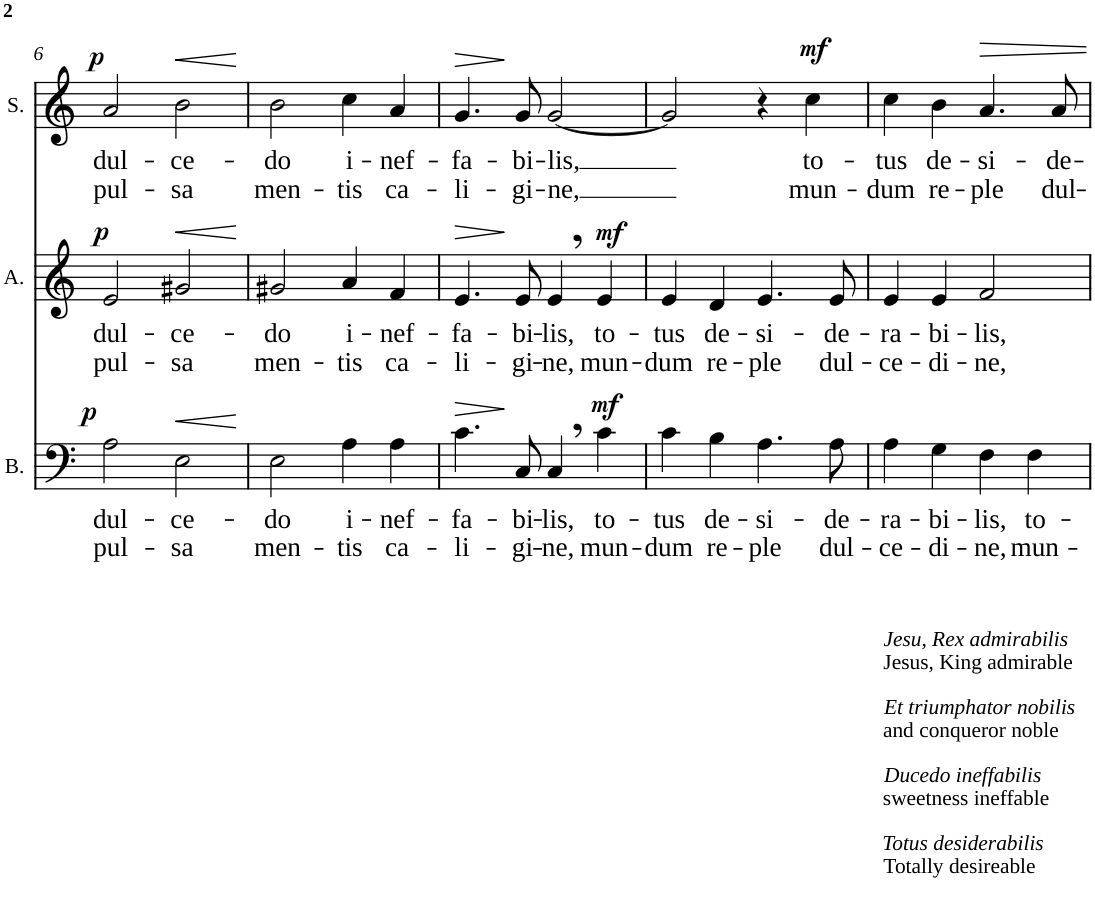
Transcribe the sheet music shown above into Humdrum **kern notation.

**kern	**text	**text	**dynam	**kern	**text	**text	**dynam	**kern	**text	**text	**dynam
*part3	*part3	*part3	*part3	*part2	*part2	*part2	*part2	*part1	*part1	*part1	*part1
*staff3	*staff3	*staff3	*staff3	*staff2	*staff2	*staff2	*staff2	*staff1	*staff1	*staff1	*staff1
*I"Bass	*	*	*	*I"Alto	*	*	*	*I"Soprano	*	*	*
*I'B.	*	*	*	*I'A.	*	*	*	*I'S.	*	*	*
!!LO:PB:g=z
*clefF4	*	*	*	*clefG2	*	*	*	*clefG2	*	*	*
*k[]	*	*	*	*k[]	*	*	*	*k[]	*	*	*
*M4/4	*	*	*	*M4/4	*	*	*	*M4/4	*	*	*
*met(c)	*	*	*	*met(c)	*	*	*	*met(c)	*	*	*
=6	=6	=6	=6	=6	=6	=6	=6	=6	=6	=6	=6
!	!LO:LY:b	!LO:LY:b	!LO:DY:a	!	!LO:LY:b	!LO:LY:b	!LO:DY:a	!	!LO:LY:b	!LO:LY:b	!LO:DY:a
2A\	dul-	pul-	p	2e/	dul-	pul-	p	2a/	dul-	pul-	p
!	!LO:LY:b	!LO:LY:b	!LO:HP:b	!	!LO:LY:b	!LO:LY:b	!LO:HP:b	!	!LO:LY:b	!LO:LY:b	!LO:HP:b
2E\	-ce-	-sa	<	2g#X/	-ce-	-sa	<	2b\	-ce-	-sa	<
.	.	.	[	.	.	.	[	.	.	.	[
=7	=7	=7	=7	=7	=7	=7	=7	=7	=7	=7	=7
!	!LO:LY:b	!LO:LY:b	!	!	!LO:LY:b	!LO:LY:b	!	!	!LO:LY:b	!LO:LY:b	!
2E\	-do	men-	.	2g#X/	-do	men-	.	2b\	-do	men-	.
!	!LO:LY:b	!LO:LY:b	!	!	!LO:LY:b	!LO:LY:b	!	!	!LO:LY:b	!LO:LY:b	!
4A\	i-	-tis	.	4a/	i-	-tis	.	4cc\	i-	-tis	.
!	!LO:LY:b	!LO:LY:b	!	!	!LO:LY:b	!LO:LY:b	!	!	!LO:LY:b	!LO:LY:b	!
4A\	-nef-	ca-	.	4f/	-nef-	ca-	.	4a/	-nef-	ca-	.
=8	=8	=8	=8	=8	=8	=8	=8	=8	=8	=8	=8
!	!LO:LY:b	!LO:LY:b	!LO:HP:b	!	!LO:LY:b	!LO:LY:b	!LO:HP:b	!	!LO:LY:b	!LO:LY:b	!LO:HP:b
4.c\	-fa-	-li-	>	4.e/	-fa-	-li-	>	4.g/	-fa-	-li-	>
!	!LO:LY:b	!LO:LY:b	!	!	!LO:LY:b	!LO:LY:b	!	!	!LO:LY:b	!LO:LY:b	!
8C/	-bi-	-gi-	]	8e/	-bi-	-gi-	]	8g/	-bi-	-gi-	]
!	!LO:LY:b	!LO:LY:b	!	!	!LO:LY:b	!LO:LY:b	!	!	!LO:LY:b	!LO:LY:b	!
4C,/	-lis,	-ne,	.	4e,/	-lis,	-ne,	.	[2g/	-lis,	-ne,	.
!	!LO:LY:b	!LO:LY:b	!LO:DY:a	!	!LO:LY:b	!LO:LY:b	!LO:DY:a	!	!	!	!
4c\	to-	mun-	mf	4e/	to-	mun-	mf	.	.	.	.
=9	=9	=9	=9	=9	=9	=9	=9	=9	=9	=9	=9
!	!LO:LY:b	!LO:LY:b	!	!	!LO:LY:b	!LO:LY:b	!	!	!	!	!
4c\	-tus	-dum	.	4e/	-tus	-dum	.	2g/]	.	.	.
!	!LO:LY:b	!LO:LY:b	!	!	!LO:LY:b	!LO:LY:b	!	!	!	!	!
4B\	de-	re-	.	4d/	de-	re-	.	.	.	.	.
!	!LO:LY:b	!LO:LY:b	!	!	!LO:LY:b	!LO:LY:b	!	!	!	!	!
4.A\	-si-	-ple	.	4.e/	-si-	-ple	.	4r	.	.	.
!	!	!	!	!	!	!	!	!	!LO:LY:b	!LO:LY:b	!LO:DY:a
.	.	.	.	.	.	.	.	4cc\	to-	mun-	mf
!	!LO:LY:b	!LO:LY:b	!	!	!LO:LY:b	!LO:LY:b	!	!	!	!	!
8A\	-de-	dul-	.	8e/	-de-	dul-	.	.	.	.	.
=10	=10	=10	=10	=10	=10	=10	=10	=10	=10	=10	=10
!LO:TX:b:i:t=Jesu, Rex admirabilis	!	!	!	!	!	!	!	!	!	!	!
!LO:TX:b:t=Jesus, King admirable	!	!	!	!	!	!	!	!	!	!	!
!LO:TX:b:i:t=Et triumphator nobilis	!	!	!	!	!	!	!	!	!	!	!
!LO:TX:b:t=and conqueror noble	!	!	!	!	!	!	!	!	!	!	!
!LO:TX:b:i:t=Ducedo ineffabilis	!	!	!	!	!	!	!	!	!	!	!
!LO:TX:b:t=sweetness ineffable	!	!	!	!	!	!	!	!	!	!	!
!LO:TX:b:i:t=Totus desiderabilis	!	!	!	!	!	!	!	!	!	!	!
!LO:TX:b:t=Totally desireable	!	!	!	!	!	!	!	!	!	!	!
!	!LO:LY:b	!LO:LY:b	!	!	!LO:LY:b	!LO:LY:b	!	!	!LO:LY:b	!LO:LY:b	!
4A\	-ra-	-ce-	.	4e/	-ra-	-ce-	.	4cc\	-tus	-dum	.
!	!LO:LY:b	!LO:LY:b	!	!	!LO:LY:b	!LO:LY:b	!	!	!LO:LY:b	!LO:LY:b	!
4G\	-bi-	-di-	.	4e/	-bi-	-di-	.	4b\	de-	re-	.
!	!LO:LY:b	!LO:LY:b	!	!	!LO:LY:b	!LO:LY:b	!	!	!LO:LY:b	!LO:LY:b	!
4F\	-lis,	-ne,	.	2f/	-lis,	-ne,	.	4.a/	-si-	-ple	.
!	!LO:LY:b	!LO:LY:b	!	!	!	!	!	!	!	!	!
4F\	to-	mun-	.	.	.	.	.	.	.	.	.
!	!	!	!	!	!	!	!	!	!LO:LY:b	!LO:LY:b	!
.	.	.	.	.	.	.	.	8a/	-de-	dul-	.
=	=	=	=	=	=	=	=	=	=	=	=
*-	*-	*-	*-	*-	*-	*-	*-	*-	*-	*-	*-
